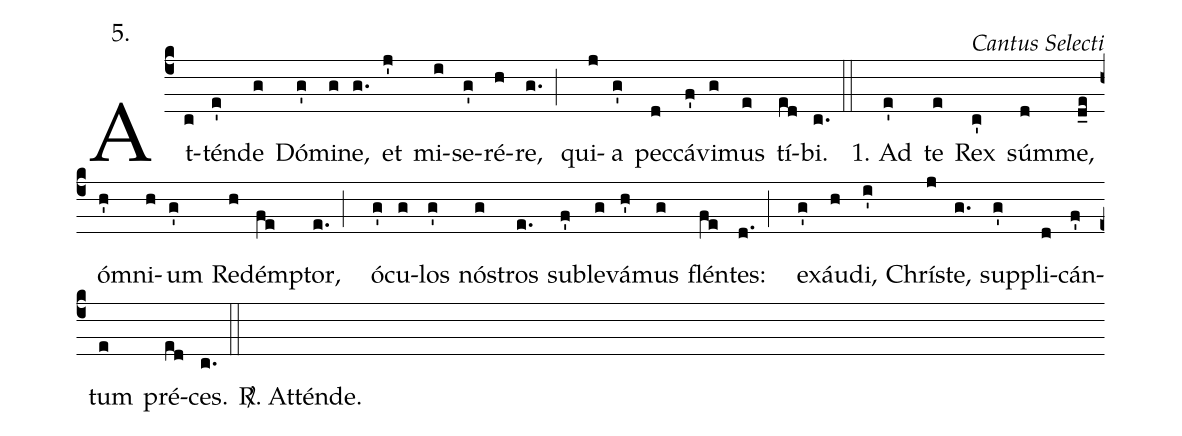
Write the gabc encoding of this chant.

commentary: Cantus Selecti;
annotation: 5.;
%%
(c4) At(c)tén(e')de(g) Dó(g')mi(g)ne,(g.) et(j') mi(i)se(g')ré(h)re,(g.;) qui(j)a(g') pec(d)cá(f')vi(g)mus(e) tí(ed)bi.(c.::)
1. Ad(e') te(e) Rex(c') súm(d)me,(d_e) óm(h')ni(h)um(g') Re(h)dém(fe)ptor,(e.;) ó(g')cu(g)los(g') nó(g)stros(e.) sub(f')le(g)vá(h')mus(g) flén(fe)tes:(d.;) ex(g')áu(h)di,(i') Chrí(j)ste,(g.) sup(g')pli(d)cán(f')tum(e) pré(ed)ces.(c.::) {<sp>R/</sp>.} Atténde.()
